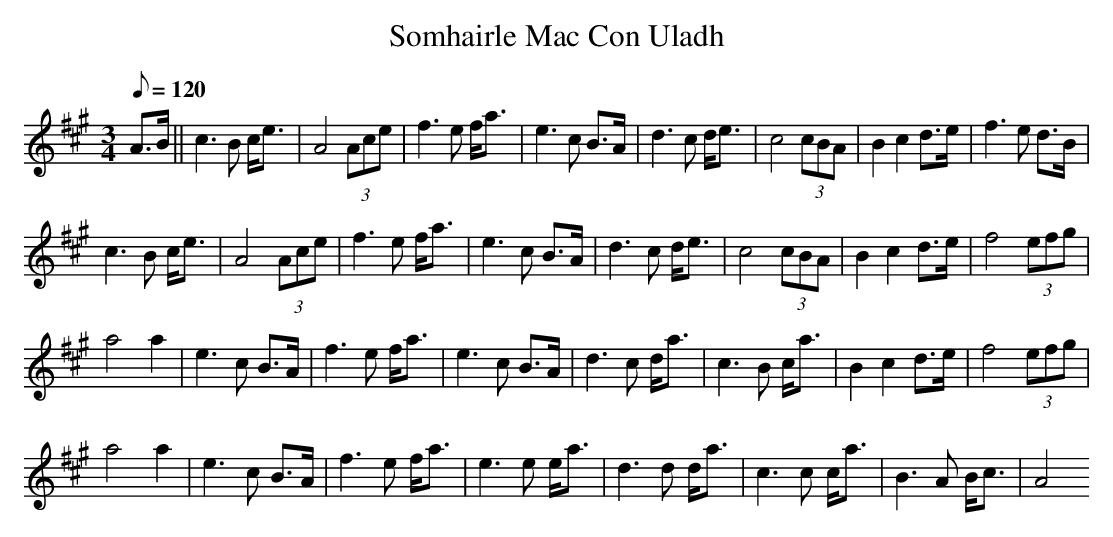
X:1
T:Somhairle Mac Con Uladh
M:3/4
L:1/8
Q:120
K:A
A>B||c3 B c<e|A4 (3Ace|f3 e f<a|e3 c B>A|d3 c d<e|c4 (3cBA|B2 c2 d>e|f3
e d>B|!
c3 B c<e|A4 (3Ace|f3 e f<a|e3 c B>A|d3 c d<e|c4 (3cBA|B2 c2 d>e|f4 (3efg
|!
a4 a2|e3 c B>A|f3 e f<a|e3 c B>A|d3 c d<a|c3 B c<a1|B2 c2 d>e|f4 (3efg|!
a4 a2|e3 c B>A|f3 e f<a|e3 e e<a|d3 d d<a|c3 c c<a|B3 A B<c|A4!
